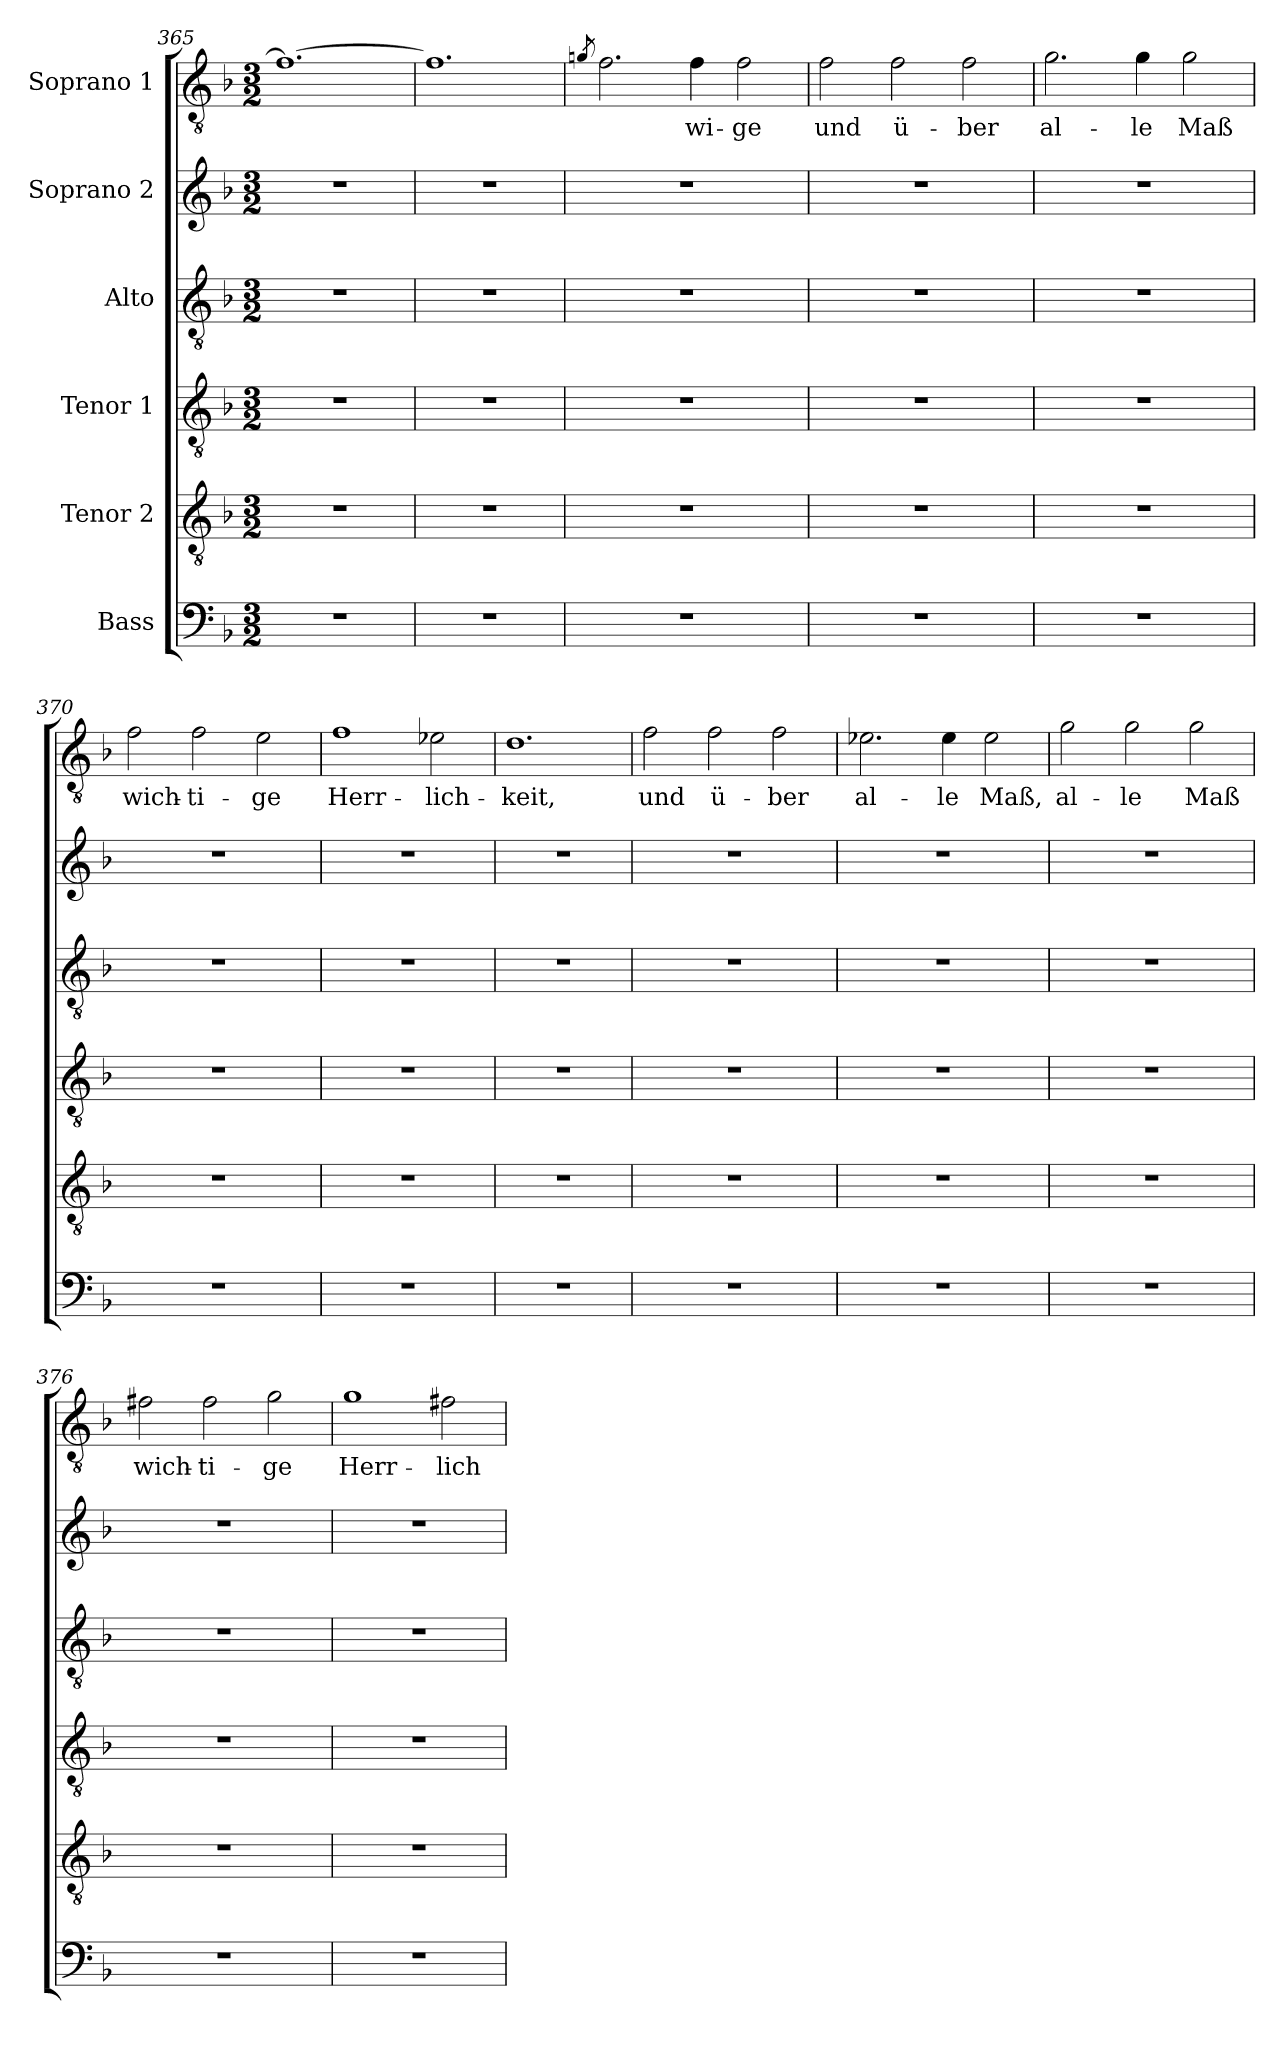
**kern	**kern	**kern	**kern	**kern	**kern	**text
*part6	*part5	*part4	*part3	*part2	*part1	*part1
*staff6	*staff5	*staff4	*staff3	*staff2	*staff1	*staff1
*I"Bass	*I"Tenor 2	*I"Tenor 1	*I"Alto	*I"Soprano 2	*I"Soprano 1	*
*clefF4	*clefGv2	*clefGv2	*clefGv2	*clefG2	*clefGv2	*
*k[b-]	*k[b-]	*k[b-]	*k[b-]	*k[b-]	*k[b-]	*
*F:	*F:	*F:	*F:	*F:	*F:	*
*M3/2	*M3/2	*M3/2	*M3/2	*M3/2	*M3/2	*
=365	=365	=365	=365	=365	=365	=365
!	!	!	!	!	!	!LO:LY:b:cj
1.r	1.r	1.r	1.r	1.r	1.f_>	--
=366	=366	=366	=366	=366	=366	=366
!	!	!	!	!	!	!LO:LY:b:cj
1.r	1.r	1.r	1.r	1.r	1.f]	--
!!LO:PB:g=z
=367	=367	=367	=367	=367	=367	=367
.	.	.	.	.	8qgn/	.
!	!	!	!	!	!	!LO:LY:b:cj
1.r	1.r	1.r	1.r	1.r	2.f\	--
!	!	!	!	!	!	!LO:LY:b:cj
.	.	.	.	.	4f\	-wi-
!	!	!	!	!	!	!LO:LY:b:cj
.	.	.	.	.	2f\	-ge
=368	=368	=368	=368	=368	=368	=368
!	!	!	!	!	!	!LO:LY:b:cj
1.r	1.r	1.r	1.r	1.r	2f\	und
!	!	!	!	!	!	!LO:LY:b:cj
.	.	.	.	.	2f\	ü-
!	!	!	!	!	!	!LO:LY:b:cj
.	.	.	.	.	2f\	-ber
=369	=369	=369	=369	=369	=369	=369
!	!	!	!	!	!	!LO:LY:b:cj
1.r	1.r	1.r	1.r	1.r	2.g\	al-
!	!	!	!	!	!	!LO:LY:b:cj
.	.	.	.	.	4g\	-le
!	!	!	!	!	!	!LO:LY:b:cj
.	.	.	.	.	2g\	Maß
=370	=370	=370	=370	=370	=370	=370
!	!	!	!	!	!	!LO:LY:b:cj
1.r	1.r	1.r	1.r	1.r	2f\	wich-
!	!	!	!	!	!	!LO:LY:b:cj
.	.	.	.	.	2f\	-ti-
!	!	!	!	!	!	!LO:LY:b:cj
.	.	.	.	.	2e\	-ge
=371	=371	=371	=371	=371	=371	=371
!	!	!	!	!	!	!LO:LY:b:cj
1.r	1.r	1.r	1.r	1.r	1f	Herr-
!	!	!	!	!	!	!LO:LY:b:cj
.	.	.	.	.	2e-X\	-lich-
=372	=372	=372	=372	=372	=372	=372
!	!	!	!	!	!	!LO:LY:b:cj
1.r	1.r	1.r	1.r	1.r	1.d	-keit,
=373	=373	=373	=373	=373	=373	=373
!	!	!	!	!	!	!LO:LY:b:cj
1.r	1.r	1.r	1.r	1.r	2f\	und
!	!	!	!	!	!	!LO:LY:b:cj
.	.	.	.	.	2f\	ü-
!	!	!	!	!	!	!LO:LY:b:cj
.	.	.	.	.	2f\	-ber
!!LO:LB:g=z
=374	=374	=374	=374	=374	=374	=374
!	!	!	!	!	!	!LO:LY:b:cj
1.r	1.r	1.r	1.r	1.r	2.e-X\	al-
!	!	!	!	!	!	!LO:LY:b:cj
.	.	.	.	.	4e-\	-le
!	!	!	!	!	!	!LO:LY:b:cj
.	.	.	.	.	2e-\	Maß,
=375	=375	=375	=375	=375	=375	=375
!	!	!	!	!	!	!LO:LY:b:cj
1.r	1.r	1.r	1.r	1.r	2g\	al-
!	!	!	!	!	!	!LO:LY:b:cj
.	.	.	.	.	2g\	-le
!	!	!	!	!	!	!LO:LY:b:cj
.	.	.	.	.	2g\	Maß
=376	=376	=376	=376	=376	=376	=376
!	!	!	!	!	!	!LO:LY:b:cj
1.r	1.r	1.r	1.r	1.r	2f#X\	wich-
!	!	!	!	!	!	!LO:LY:b:cj
.	.	.	.	.	2f#\	-ti-
!	!	!	!	!	!	!LO:LY:b:cj
.	.	.	.	.	2g\	-ge
=377	=377	=377	=377	=377	=377	=377
!	!	!	!	!	!	!LO:LY:b:cj
1.r	1.r	1.r	1.r	1.r	1g	Herr-
!	!	!	!	!	!	!LO:LY:b:cj
.	.	.	.	.	2f#X\	-lich-
=	=	=	=	=	=	=
*-	*-	*-	*-	*-	*-	*-
